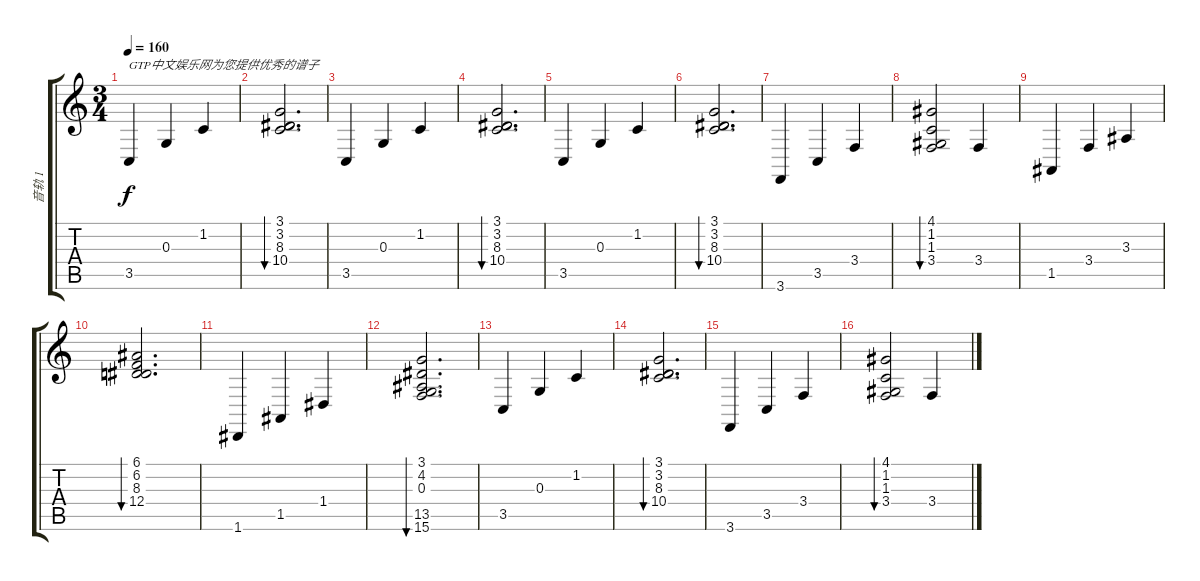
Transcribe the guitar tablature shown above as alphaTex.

\track ("音轨 1" "音轨 1") {instrument acousticgrandpiano}
\staff {score tabs}
\tuning (E4 B3 G3 D3 A2 D2) {hide}
\ts (3 4)
\tempo 160
\clef g2
\ks c
3.5.4{txt "GTP中文娱乐网为您提供优秀的谱子" dy f instrument acousticgrandpiano} 0.3.4 1.2.4 |
(3.1 3.2 8.3 10.4).2{d bu 240} |
3.5.4 0.3.4 1.2.4 |
(3.1 3.2 8.3 10.4).2{d bu 240} |
3.5.4 0.3.4 1.2.4 |
(3.1 3.2 8.3 10.4).2{d bu 240} |
3.6.4 3.5.4 3.4.4 |
(4.1 1.2 1.3 3.4).2{bu 240} 3.4.4 |
1.5.4 3.4.4 3.3.4 |
(6.1 6.2 8.3 12.4).2{d bu 240} |
1.6.4 1.5.4 1.4.4 |
(3.1 4.2 0.3 13.5 15.6).2{d bu 240} |
3.5.4 0.3.4 1.2.4 |
(3.1 3.2 8.3 10.4).2{d bu 240} |
3.6.4 3.5.4 3.4.4 |
(4.1 1.2 1.3 3.4).2{bu 240} 3.4.4
